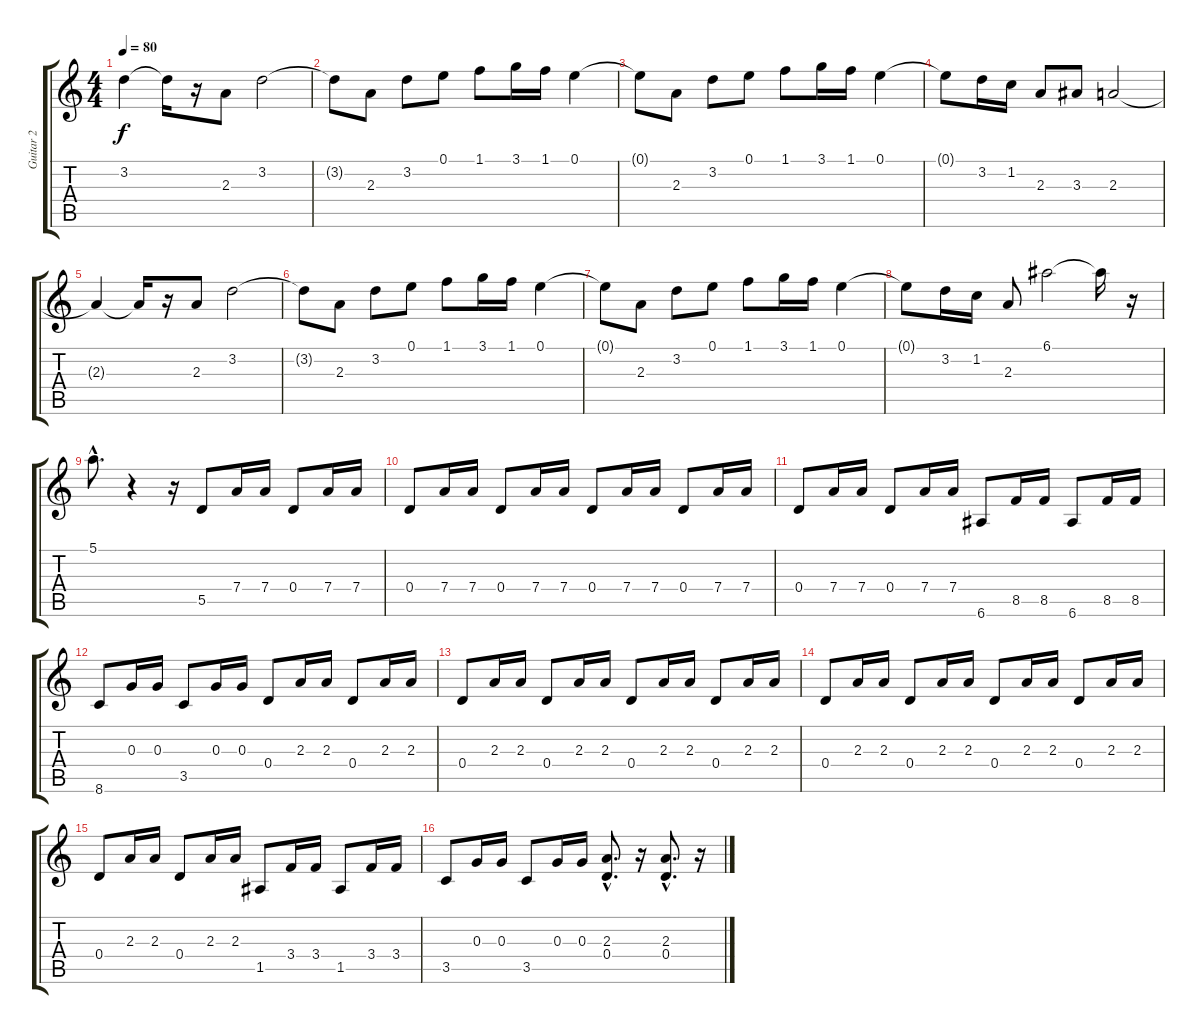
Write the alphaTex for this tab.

\track ("Guitar 2" "Guitar 2") {instrument distortionguitar}
\staff {score tabs}
\tuning (E4 B3 G3 D3 A2 E2) {hide}
\ts (4 4)
\tempo 80
\clef g2
\ks c
3.2{t}.4{dy f} 3.2{t}.16 r.16 2.3.8 3.2.2 |
3.2{t}.8 2.3.8 3.2.8 0.1.8 1.1.8 3.1.16 1.1.16 0.1.4 |
0.1{t}.8 2.3.8 3.2.8 0.1.8 1.1.8 3.1.16 1.1.16 0.1.4 |
0.1{t}.8 3.2.16 1.2.16 2.3.8 3.3.8 2.3.2 |
2.3{t}.4 2.3{t}.16 r.16 2.3.8 3.2.2 |
3.2{t}.8 2.3.8 3.2.8 0.1.8 1.1.8 3.1.16 1.1.16 0.1.4 |
0.1{t}.8 2.3.8 3.2.8 0.1.8 1.1.8 3.1.16 1.1.16 0.1.4 |
0.1{t}.8 3.2.16 1.2.16 2.3.8 6.1.2 6.1{t}.16 r.16 |
5.1{hac}.8{d} r.4 r.16 5.5.8 7.4.16 7.4.16 0.4.8 7.4.16 7.4.16 |
0.4.8 7.4.16 7.4.16 0.4.8 7.4.16 7.4.16 0.4.8 7.4.16 7.4.16 0.4.8 7.4.16 7.4.16 |
0.4.8 7.4.16 7.4.16 0.4.8 7.4.16 7.4.16 6.6.8 8.5.16 8.5.16 6.6.8 8.5.16 8.5.16 |
8.6.8 0.3.16 0.3.16 3.5.8 0.3.16 0.3.16 0.4.8 2.3.16 2.3.16 0.4.8 2.3.16 2.3.16 |
0.4.8 2.3.16 2.3.16 0.4.8 2.3.16 2.3.16 0.4.8 2.3.16 2.3.16 0.4.8 2.3.16 2.3.16 |
0.4.8 2.3.16 2.3.16 0.4.8 2.3.16 2.3.16 0.4.8 2.3.16 2.3.16 0.4.8 2.3.16 2.3.16 |
0.4.8 2.3.16 2.3.16 0.4.8 2.3.16 2.3.16 1.5.8 3.4.16 3.4.16 1.5.8 3.4.16 3.4.16 |
3.5.8 0.3.16 0.3.16 3.5.8 0.3.16 0.3.16 (2.3{hac} 0.4{hac}).8{d} r.16 (2.3{hac} 0.4{hac}).8{d} r.16
